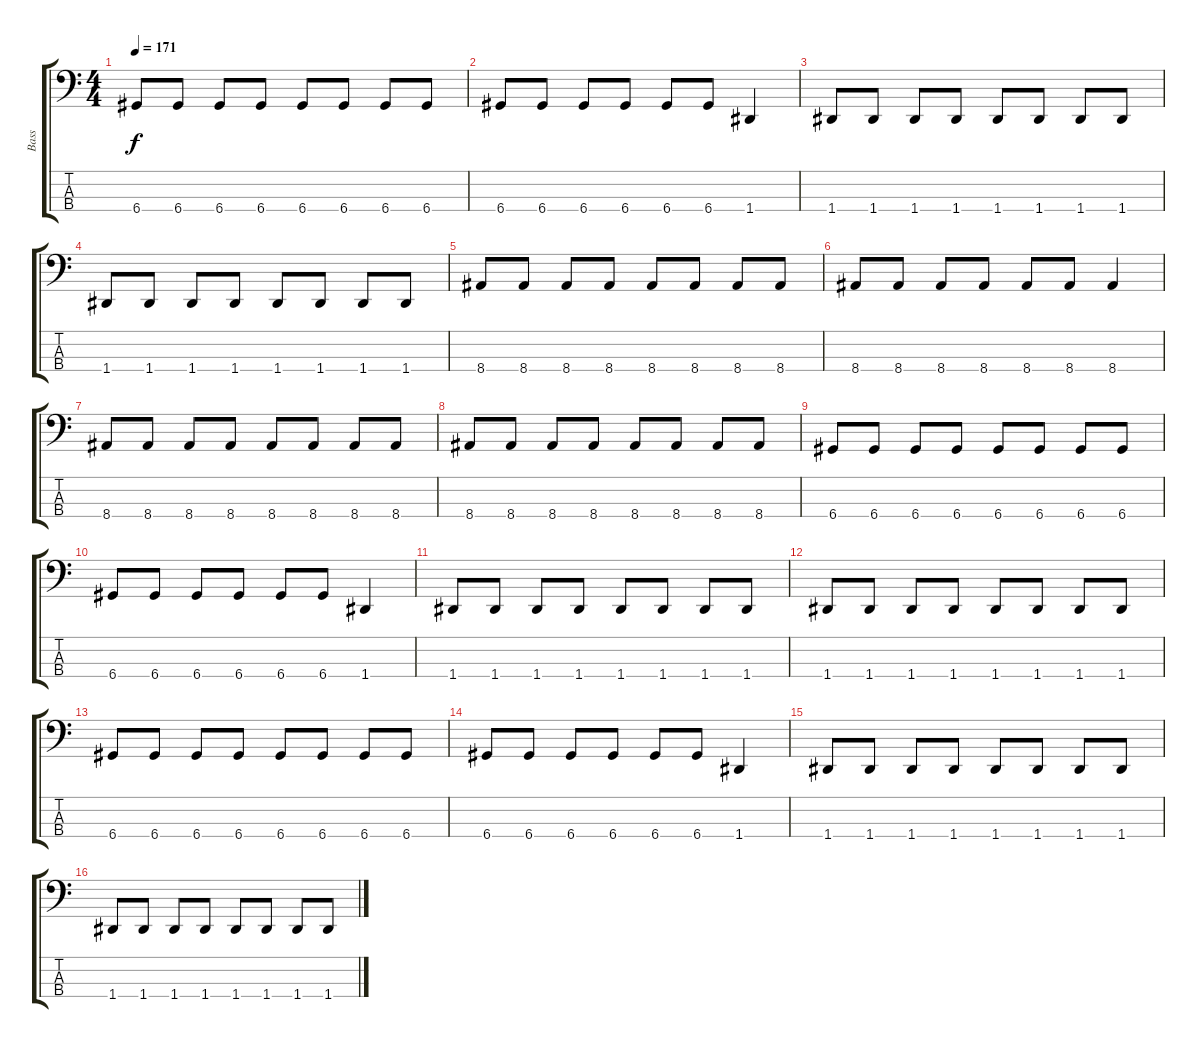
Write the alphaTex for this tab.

\track ("Bass" "Bass") {instrument electricbassfinger}
\staff {score tabs}
\tuning (G2 D2 A1 D1) {hide}
\ts (4 4)
\tempo 171
\clef f4
\ks c
6.4.8{dy f} 6.4.8 6.4.8 6.4.8 6.4.8 6.4.8 6.4.8 6.4.8 |
6.4.8 6.4.8 6.4.8 6.4.8 6.4.8 6.4.8 1.4.4 |
1.4.8 1.4.8 1.4.8 1.4.8 1.4.8 1.4.8 1.4.8 1.4.8 |
1.4.8 1.4.8 1.4.8 1.4.8 1.4.8 1.4.8 1.4.8 1.4.8 |
8.4.8 8.4.8 8.4.8 8.4.8 8.4.8 8.4.8 8.4.8 8.4.8 |
8.4.8 8.4.8 8.4.8 8.4.8 8.4.8 8.4.8 8.4.4 |
8.4.8 8.4.8 8.4.8 8.4.8 8.4.8 8.4.8 8.4.8 8.4.8 |
8.4.8 8.4.8 8.4.8 8.4.8 8.4.8 8.4.8 8.4.8 8.4.8 |
6.4.8 6.4.8 6.4.8 6.4.8 6.4.8 6.4.8 6.4.8 6.4.8 |
6.4.8 6.4.8 6.4.8 6.4.8 6.4.8 6.4.8 1.4.4 |
1.4.8 1.4.8 1.4.8 1.4.8 1.4.8 1.4.8 1.4.8 1.4.8 |
1.4.8 1.4.8 1.4.8 1.4.8 1.4.8 1.4.8 1.4.8 1.4.8 |
6.4.8 6.4.8 6.4.8 6.4.8 6.4.8 6.4.8 6.4.8 6.4.8 |
6.4.8 6.4.8 6.4.8 6.4.8 6.4.8 6.4.8 1.4.4 |
1.4.8 1.4.8 1.4.8 1.4.8 1.4.8 1.4.8 1.4.8 1.4.8 |
1.4.8 1.4.8 1.4.8 1.4.8 1.4.8 1.4.8 1.4.8 1.4.8
